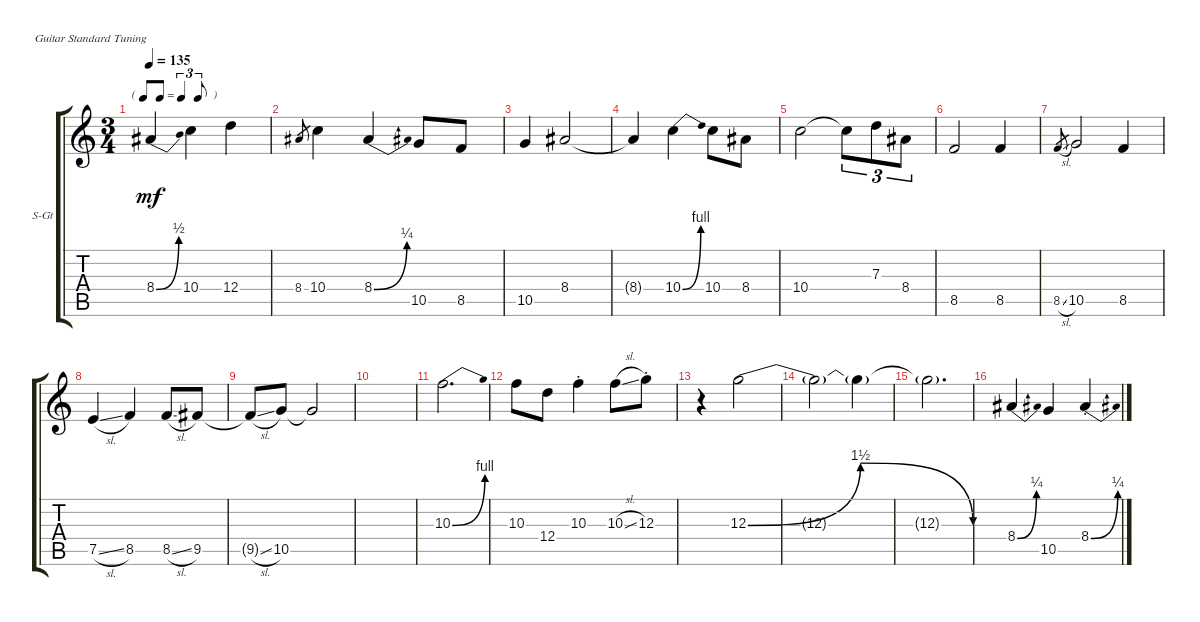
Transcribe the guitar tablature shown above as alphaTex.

\defaultSystemsLayout 4
\bracketExtendMode groupsimilarinstruments
\firstSystemTrackNameOrientation horizontal
\otherSystemsTrackNameOrientation horizontal
\track ("Solo Guitar" "S-Gt") {instrument acousticguitarsteel}
\staff {score tabs}
\tuning (E4 B3 G3 D3 A2 E2)
\ts (3 4)
\tf triplet8th
\tempo 135
\clef g2
\ks c
8.4{be (bend 0 0 43.199999999999996 2)}.4{dy mf} 10.4.4 12.4.4 |
8.4.8{gr} 10.4.4 8.4{be (bend 0 0 38.4 1)}.4 10.5.8 8.5.8 |
10.5.4 8.4.2 |
8.4{t}.4 10.4{be (bend 0 0 15 4)}.4 10.4.8 8.4.8 |
10.4.2 10.4{t}.8{tu (3 2)} 7.3.8{tu (3 2)} 8.4.8{tu (3 2)} |
8.5.2 8.5.4 |
8.5{sl}.8{gr} 10.5.2 8.5.4 |
7.5{sl}.4 8.5.4 8.5{sl}.8 9.5.8 |
9.5{sl t}.8 10.5.8 10.5{t}.2 |
|
10.3{be (bend 0 0 15 4)}.2{d} |
10.3.8 12.4.8 10.3{st}.4 10.3{sl}.8 12.3{st}.8 |
r.4 12.3{be (bendrelease 0 0 15.6 6 23.4 6 49.8 0)}.2 |
12.3{t}.2 12.3{t}.4 |
12.3{t}.2{d} |
8.4{be (bend 0 0 37.199999999999996 1)}.4 10.5.4 8.4{be (bend 0 0 48 1) st}.4
